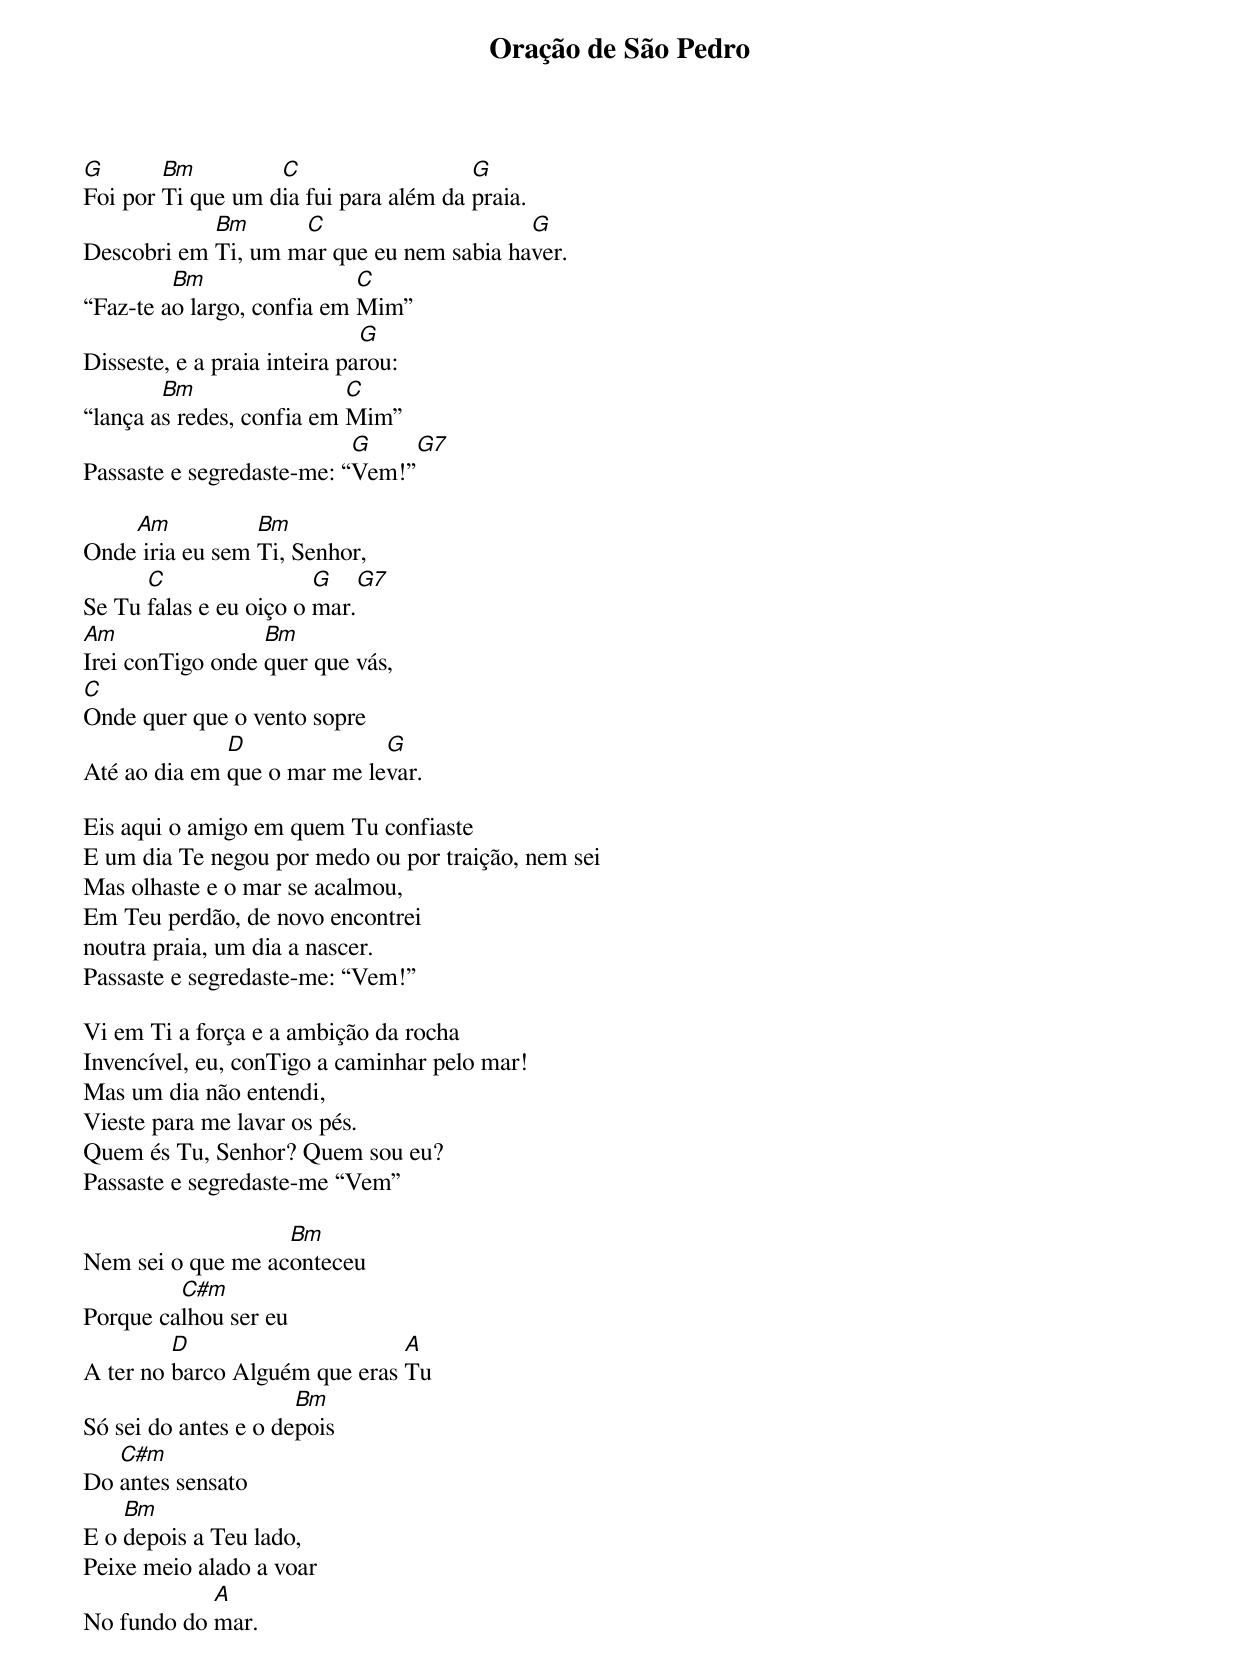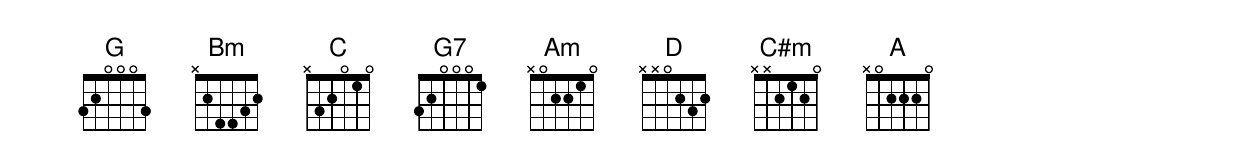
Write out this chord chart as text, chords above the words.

Oração de São Pedro

G       Bm         C                   G
Foi por Ti que um dia fui para além da praia.
            Bm      C                     G
Descobri em Ti, um mar que eu nem sabia haver.
         Bm                 C
“Faz-te ao largo, confia em Mim”
                              G
Disseste, e a praia inteira parou:
        Bm                 C
“lança as redes, confia em Mim”
                           G     G7
Passaste e segredaste-me: “Vem!”

    Am           Bm
Onde iria eu sem Ti, Senhor,
      C                 G   G7
Se Tu falas e eu oiço o mar.
Am                Bm
Irei conTigo onde quer que vás,
C
Onde quer que o vento sopre
              D              G
Até ao dia em que o mar me levar.

Eis aqui o amigo em quem Tu confiaste
E um dia Te negou por medo ou por traição, nem sei
Mas olhaste e o mar se acalmou,
Em Teu perdão, de novo encontrei
noutra praia, um dia a nascer.
Passaste e segredaste-me: “Vem!”

Vi em Ti a força e a ambição da rocha
Invencível, eu, conTigo a caminhar pelo mar!
Mas um dia não entendi,
Vieste para me lavar os pés.
Quem és Tu, Senhor? Quem sou eu?
Passaste e segredaste-me “Vem”

                   Bm
Nem sei o que me aconteceu
         C#m
Porque calhou ser eu
         D                     A
A ter no barco Alguém que eras Tu
                      Bm
Só sei do antes e o depois
   C#m
Do antes sensato
    Bm
E o depois a Teu lado,
Peixe meio alado a voar
            A
No fundo do mar.
